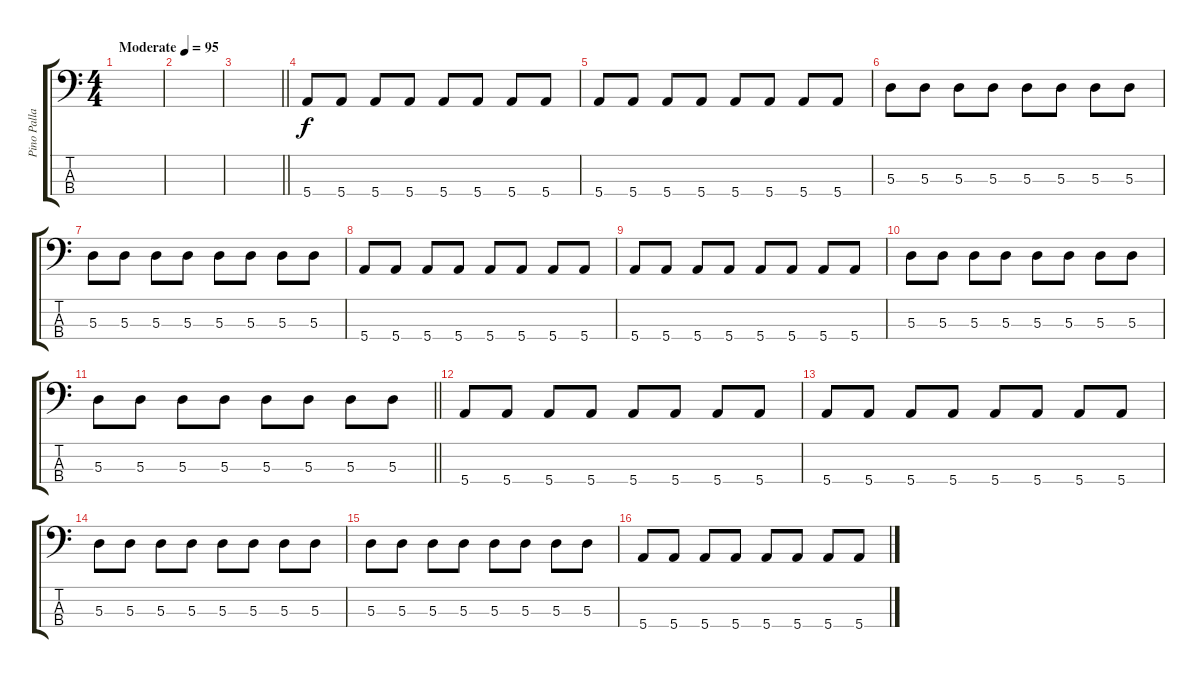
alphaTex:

\track ("Pino Palladino" "Pino Palla") {instrument electricbassfinger}
\staff {score tabs}
\tuning (G2 D2 A1 E1) {hide}
\ts (4 4)
\tempo (95 "Moderate")
\clef f4
\ks c
|
|
\barLineRight lightlight
|
5.4.8 5.4.8 5.4.8 5.4.8 5.4.8 5.4.8 5.4.8 5.4.8 |
5.4.8 5.4.8 5.4.8 5.4.8 5.4.8 5.4.8 5.4.8 5.4.8 |
5.3.8 5.3.8 5.3.8 5.3.8 5.3.8 5.3.8 5.3.8 5.3.8 |
5.3.8 5.3.8 5.3.8 5.3.8 5.3.8 5.3.8 5.3.8 5.3.8 |
5.4.8 5.4.8 5.4.8 5.4.8 5.4.8 5.4.8 5.4.8 5.4.8 |
5.4.8 5.4.8 5.4.8 5.4.8 5.4.8 5.4.8 5.4.8 5.4.8 |
5.3.8 5.3.8 5.3.8 5.3.8 5.3.8 5.3.8 5.3.8 5.3.8 |
\barLineRight lightlight
5.3.8 5.3.8 5.3.8 5.3.8 5.3.8 5.3.8 5.3.8 5.3.8 |
5.4.8 5.4.8 5.4.8 5.4.8 5.4.8 5.4.8 5.4.8 5.4.8 |
5.4.8 5.4.8 5.4.8 5.4.8 5.4.8 5.4.8 5.4.8 5.4.8 |
5.3.8 5.3.8 5.3.8 5.3.8 5.3.8 5.3.8 5.3.8 5.3.8 |
5.3.8 5.3.8 5.3.8 5.3.8 5.3.8 5.3.8 5.3.8 5.3.8 |
5.4.8 5.4.8 5.4.8 5.4.8 5.4.8 5.4.8 5.4.8 5.4.8
